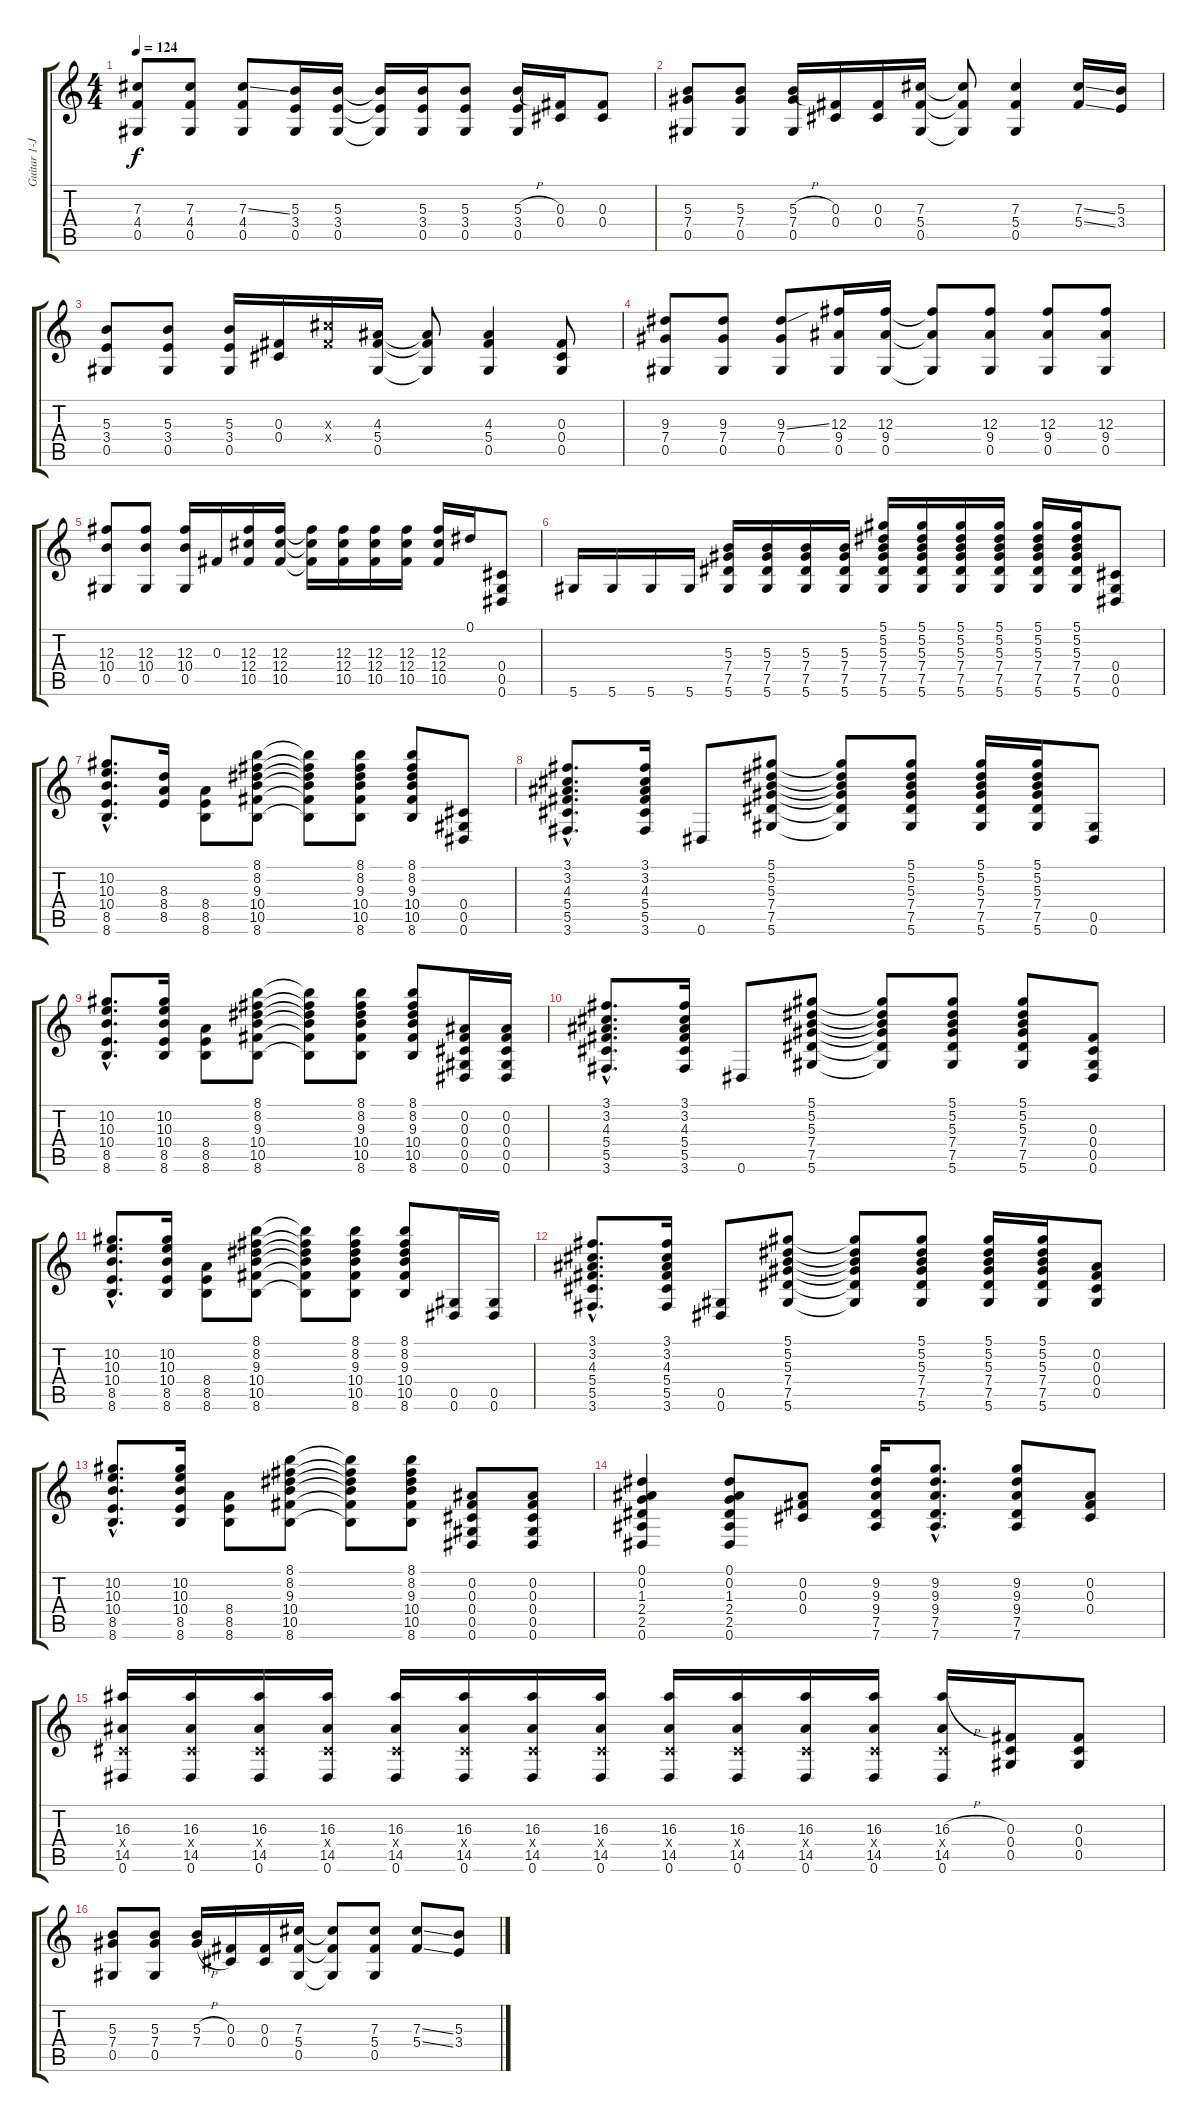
\track ("Guitar 1-Jade Puget" "Guitar 1-J") {instrument overdrivenguitar}
\staff {score tabs}
\tuning (Eb4 Bb3 Gb3 Db3 Ab2 Eb2) {hide}
\ts (4 4)
\tempo 124
\clef g2
\ks c
(7.3 4.4 0.5).8{dy f} (7.3 4.4 0.5).8 (7.3{ss} 4.4 0.5).8 (5.3 3.4 0.5).16 (5.3 3.4 0.5).16 (5.3{t} 3.4{t} 0.5{t}).16 (5.3 3.4 0.5).16 (5.3 3.4 0.5).8 (5.3{h} 3.4 0.5).16 (0.3 0.4).16 (0.3 0.4).8 |
(5.3 7.4 0.5).8 (5.3 7.4 0.5).8 (5.3{h} 7.4 0.5).16 (0.3 0.4).16 (0.3 0.4).16 (7.3 5.4 0.5).16 (7.3{t} 5.4{t} 0.5{t}).8 (7.3 5.4 0.5).4 (7.3{ss} 5.4{ss}).16 (5.3 3.4).16 |
(5.3 3.4 0.5).8 (5.3 3.4 0.5).8 (5.3 3.4 0.5).16 (0.3 0.4).16 (7.3{x} 5.4{x}).16 (4.3 5.4 0.5).16 (4.3{t} 5.4{t} 0.5{t}).8 (4.3 5.4 0.5).4 (0.3 0.4 0.5).8 |
(9.3 7.4 0.5).8 (9.3 7.4 0.5).8 (9.3{ss} 7.4 0.5).8 (12.3 9.4 0.5).16 (12.3 9.4 0.5).16 (12.3{t} 9.4{t} 0.5{t}).8 (12.3 9.4 0.5).8 (12.3 9.4 0.5).8 (12.3 9.4 0.5).8 |
(12.3 10.4 0.5).8 (12.3 10.4 0.5).8 (12.3 10.4 0.5).16 0.3.16 (12.3 12.4 10.5).16 (12.3 12.4 10.5).16 (12.3{t} 12.4{t} 10.5{t}).16 (12.3 12.4 10.5).16 (12.3 12.4 10.5).16 (12.3 12.4 10.5).16 (12.3 12.4 10.5).16 0.1.16 (0.4 0.5 0.6).8 |
5.6.16{volume 7} 5.6.16{volume 11} 5.6.16 5.6.16 (5.3 7.4 7.5 5.6).16 (5.3 7.4 7.5 5.6).16 (5.3 7.4 7.5 5.6).16 (5.3 7.4 7.5 5.6).16 (5.1 5.2 5.3 7.4 7.5 5.6).16 (5.1 5.2 5.3 7.4 7.5 5.6).16 (5.1 5.2 5.3 7.4 7.5 5.6).16 (5.1 5.2 5.3 7.4 7.5 5.6).16 (5.1 5.2 5.3 7.4 7.5 5.6).16 (5.1 5.2 5.3 7.4 7.5 5.6).16 (0.4 0.5 0.6).8 |
(10.2{hac} 10.3{hac} 10.4{hac} 8.5{hac} 8.6{hac}).8{d} (8.3 8.4 8.5).16 (8.4 8.5 8.6).8 (8.1 8.2 9.3 10.4 10.5 8.6).8 (8.1{t} 8.2{t} 9.3{t} 10.4{t} 10.5{t} 8.6{t}).8 (8.1 8.2 9.3 10.4 10.5 8.6).8 (8.1 8.2 9.3 10.4 10.5 8.6).8 (0.4 0.5 0.6).8 |
(3.1{hac} 3.2{hac} 4.3{hac} 5.4{hac} 5.5{hac} 3.6{hac}).8{d} (3.1 3.2 4.3 5.4 5.5 3.6).16 0.6.8 (5.1 5.2 5.3 7.4 7.5 5.6).8 (5.1{t} 5.2{t} 5.3{t} 7.4{t} 7.5{t} 5.6{t}).8 (5.1 5.2 5.3 7.4 7.5 5.6).8 (5.1 5.2 5.3 7.4 7.5 5.6).16 (5.1 5.2 5.3 7.4 7.5 5.6).16 (0.5 0.6).8 |
(10.2{hac} 10.3{hac} 10.4{hac} 8.5{hac} 8.6{hac}).8{d} (10.2 10.3 10.4 8.5 8.6).16 (8.4 8.5 8.6).8 (8.1 8.2 9.3 10.4 10.5 8.6).8 (8.1{t} 8.2{t} 9.3{t} 10.4{t} 10.5{t} 8.6{t}).8 (8.1 8.2 9.3 10.4 10.5 8.6).8 (8.1 8.2 9.3 10.4 10.5 8.6).8 (0.2 0.3 0.4 0.5 0.6).16 (0.2 0.3 0.4 0.5 0.6).16 |
(3.1{hac} 3.2{hac} 4.3{hac} 5.4{hac} 5.5{hac} 3.6{hac}).8{d} (3.1 3.2 4.3 5.4 5.5 3.6).16 0.6.8 (5.1 5.2 5.3 7.4 7.5 5.6).8 (5.1{t} 5.2{t} 5.3{t} 7.4{t} 7.5{t} 5.6{t}).8 (5.1 5.2 5.3 7.4 7.5 5.6).8 (5.1 5.2 5.3 7.4 7.5 5.6).8 (0.3 0.4 0.5 0.6).8 |
(10.2{hac} 10.3{hac} 10.4{hac} 8.5{hac} 8.6{hac}).8{d} (10.2 10.3 10.4 8.5 8.6).16 (8.4 8.5 8.6).8 (8.1 8.2 9.3 10.4 10.5 8.6).8 (8.1{t} 8.2{t} 9.3{t} 10.4{t} 10.5{t} 8.6{t}).8 (8.1 8.2 9.3 10.4 10.5 8.6).8 (8.1 8.2 9.3 10.4 10.5 8.6).8 (0.5 0.6).16 (0.5 0.6).16 |
(3.1{hac} 3.2{hac} 4.3{hac} 5.4{hac} 5.5{hac} 3.6{hac}).8{d} (3.1 3.2 4.3 5.4 5.5 3.6).16 (0.5 0.6).8 (5.1 5.2 5.3 7.4 7.5 5.6).8 (5.1{t} 5.2{t} 5.3{t} 7.4{t} 7.5{t} 5.6{t}).8 (5.1 5.2 5.3 7.4 7.5 5.6).8 (5.1 5.2 5.3 7.4 7.5 5.6).16 (5.1 5.2 5.3 7.4 7.5 5.6).16 (0.2 0.3 0.4 0.5).8 |
(10.2{hac} 10.3{hac} 10.4{hac} 8.5{hac} 8.6{hac}).8{d} (10.2 10.3 10.4 8.5 8.6).16 (8.4 8.5 8.6).8 (8.1 8.2 9.3 10.4 10.5 8.6).8 (8.1{t} 8.2{t} 9.3{t} 10.4{t} 10.5{t} 8.6{t}).8 (8.1 8.2 9.3 10.4 10.5 8.6).8 (0.2 0.3 0.4 0.5 0.6).8 (0.2 0.3 0.4 0.5 0.6).8 |
(0.1 0.2 1.3 2.4 2.5 0.6).4 (0.1 0.2 1.3 2.4 2.5 0.6).8 (0.2 0.3 0.4).8 (9.2 9.3 9.4 7.5 7.6).16 (9.2{hac} 9.3{hac} 9.4{hac} 7.5{hac} 7.6{hac}).8{d} (9.2 9.3 9.4 7.5 7.6).8 (0.2 0.3 0.4).8 |
(16.3 0.4{x} 14.5 0.6).16 (16.3 0.4{x} 14.5 0.6).16 (16.3 0.4{x} 14.5 0.6).16 (16.3 0.4{x} 14.5 0.6).16 (16.3 0.4{x} 14.5 0.6).16 (16.3 0.4{x} 14.5 0.6).16 (16.3 0.4{x} 14.5 0.6).16 (16.3 0.4{x} 14.5 0.6).16 (16.3 0.4{x} 14.5 0.6).16 (16.3 0.4{x} 14.5 0.6).16 (16.3 0.4{x} 14.5 0.6).16 (16.3 0.4{x} 14.5 0.6).16 (16.3{h} 0.4{x} 14.5 0.6).16 (0.3 0.4 0.5).16 (0.3 0.4 0.5).8 |
(5.3 7.4 0.5).8 (5.3 7.4 0.5).8 (5.3{h} 7.4{h}).16 (0.3 0.4).16 (0.3 0.4).16 (7.3 5.4 0.5).16 (7.3{t} 5.4{t} 0.5{t}).8 (7.3 5.4 0.5).8 (7.3{ss} 5.4{ss}).8 (5.3 3.4).8
